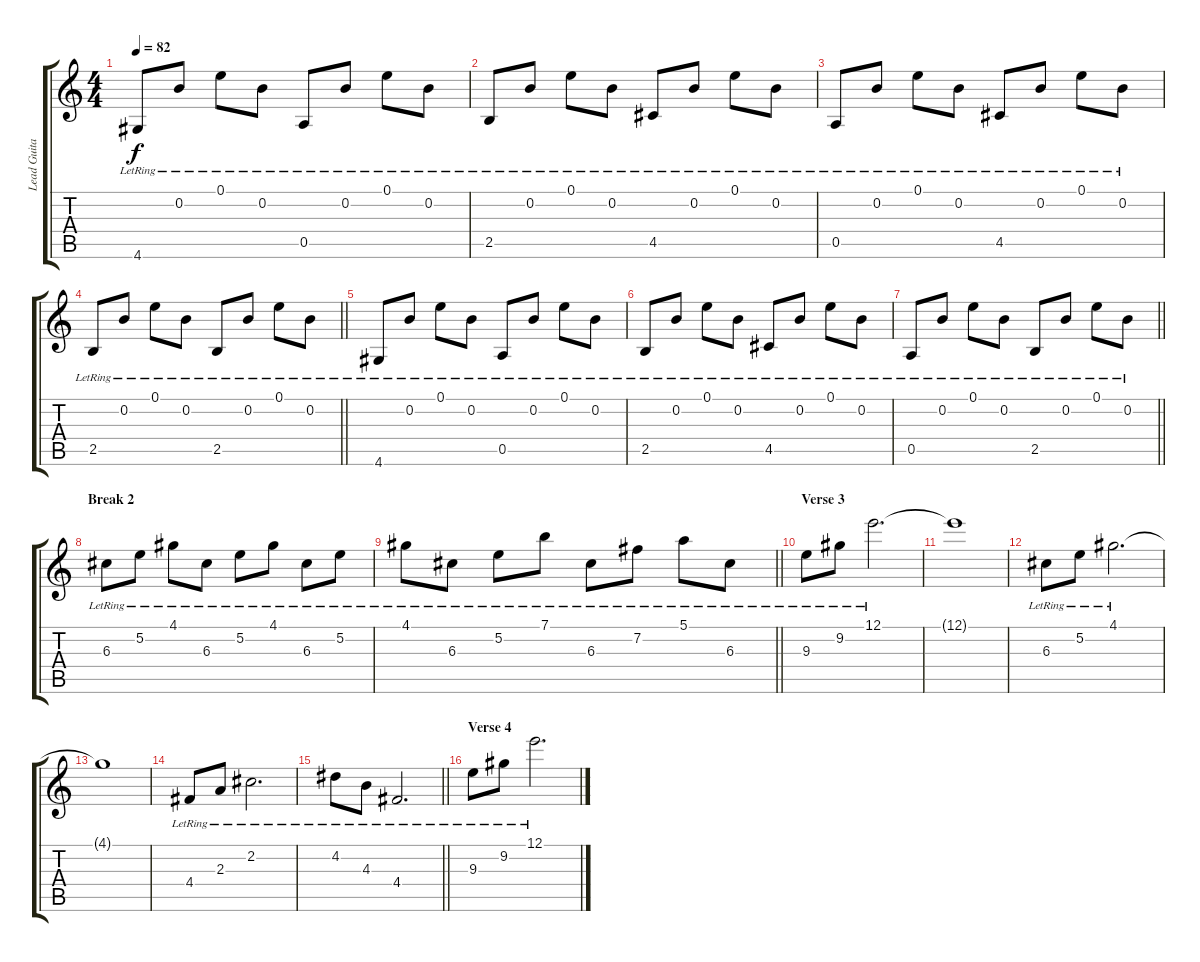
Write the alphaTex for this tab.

\track ("Lead Guitar" "Lead Guita") {instrument electricguitarjazz}
\staff {score tabs}
\tuning (E4 B3 G3 D3 A2 E2) {hide}
\ts (4 4)
\tempo 82
\clef g2
\ks c
4.6{lr}.8{dy f} 0.2{lr}.8 0.1{lr}.8 0.2{lr}.8 0.5{lr}.8 0.2{lr}.8 0.1{lr}.8 0.2{lr}.8 |
2.5{lr}.8 0.2{lr}.8 0.1{lr}.8 0.2{lr}.8 4.5{lr}.8 0.2{lr}.8 0.1{lr}.8 0.2{lr}.8 |
0.5{lr}.8 0.2{lr}.8 0.1{lr}.8 0.2{lr}.8 4.5{lr}.8 0.2{lr}.8 0.1{lr}.8 0.2{lr}.8 |
\barLineRight lightlight
2.5{lr}.8 0.2{lr}.8 0.1{lr}.8 0.2{lr}.8 2.5{lr}.8 0.2{lr}.8 0.1{lr}.8 0.2{lr}.8 |
4.6{lr}.8 0.2{lr}.8 0.1{lr}.8 0.2{lr}.8 0.5{lr}.8 0.2{lr}.8 0.1{lr}.8 0.2{lr}.8 |
2.5{lr}.8 0.2{lr}.8 0.1{lr}.8 0.2{lr}.8 4.5{lr}.8 0.2{lr}.8 0.1{lr}.8 0.2{lr}.8 |
\barLineRight lightlight
0.5{lr}.8 0.2{lr}.8 0.1{lr}.8 0.2{lr}.8 2.5{lr}.8 0.2{lr}.8 0.1{lr}.8 0.2{lr}.8 |
\section ("" "Break 2")
6.3{lr}.8 5.2{lr}.8 4.1{lr}.8 6.3{lr}.8 5.2{lr}.8 4.1{lr}.8 6.3{lr}.8 5.2{lr}.8 |
\barLineRight lightlight
4.1{lr}.8 6.3{lr}.8 5.2{lr}.8 7.1{lr}.8 6.3{lr}.8 7.2{lr}.8 5.1{lr}.8 6.3{lr}.8 |
\section ("" "Verse 3")
9.3{lr}.8 9.2{lr}.8 12.1{lr}.2{d} |
12.1{t}.1 |
6.3{lr}.8 5.2{lr}.8 4.1{lr}.2{d} |
4.1{t}.1 |
4.4{lr}.8 2.3{lr}.8 2.2{lr}.2{d} |
\barLineRight lightlight
4.2{lr}.8 4.3{lr}.8 4.4{lr}.2{d} |
\section ("" "Verse 4")
9.3{lr}.8 9.2{lr}.8 12.1{lr}.2{d}
